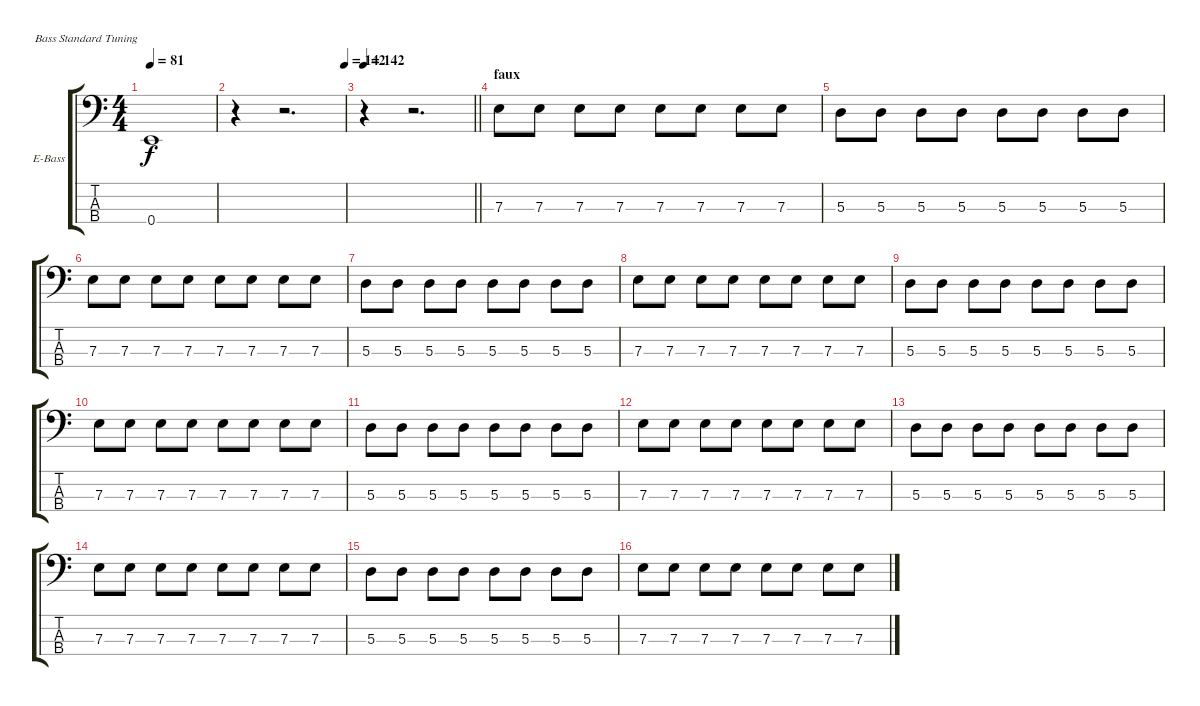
\bracketExtendMode groupsimilarinstruments
\firstSystemTrackNameOrientation horizontal
\otherSystemsTrackNameOrientation horizontal
\track ("Piste 4" "E-Bass") {instrument electricbassfinger}
\staff {score tabs}
\tuning (G2 D2 A1 E1)
\ts (4 4)
\tempo 81
\clef f4
\ks c
0.4.1{dy f} |
\tempo (142 1)
r.4 r.2{d} |
\tempo 142
\barLineRight lightlight
r.4 r.2{d} |
\section ("" "faux")
7.3.8 7.3.8 7.3.8 7.3.8 7.3.8 7.3.8 7.3.8 7.3.8 |
5.3.8 5.3.8 5.3.8 5.3.8 5.3.8 5.3.8 5.3.8 5.3.8 |
7.3.8 7.3.8 7.3.8 7.3.8 7.3.8 7.3.8 7.3.8 7.3.8 |
5.3.8 5.3.8 5.3.8 5.3.8 5.3.8 5.3.8 5.3.8 5.3.8 |
7.3.8 7.3.8 7.3.8 7.3.8 7.3.8 7.3.8 7.3.8 7.3.8 |
5.3.8 5.3.8 5.3.8 5.3.8 5.3.8 5.3.8 5.3.8 5.3.8 |
7.3.8 7.3.8 7.3.8 7.3.8 7.3.8 7.3.8 7.3.8 7.3.8 |
5.3.8 5.3.8 5.3.8 5.3.8 5.3.8 5.3.8 5.3.8 5.3.8 |
7.3.8 7.3.8 7.3.8 7.3.8 7.3.8 7.3.8 7.3.8 7.3.8 |
5.3.8 5.3.8 5.3.8 5.3.8 5.3.8 5.3.8 5.3.8 5.3.8 |
7.3.8 7.3.8 7.3.8 7.3.8 7.3.8 7.3.8 7.3.8 7.3.8 |
5.3.8 5.3.8 5.3.8 5.3.8 5.3.8 5.3.8 5.3.8 5.3.8 |
7.3.8 7.3.8 7.3.8 7.3.8 7.3.8 7.3.8 7.3.8 7.3.8
